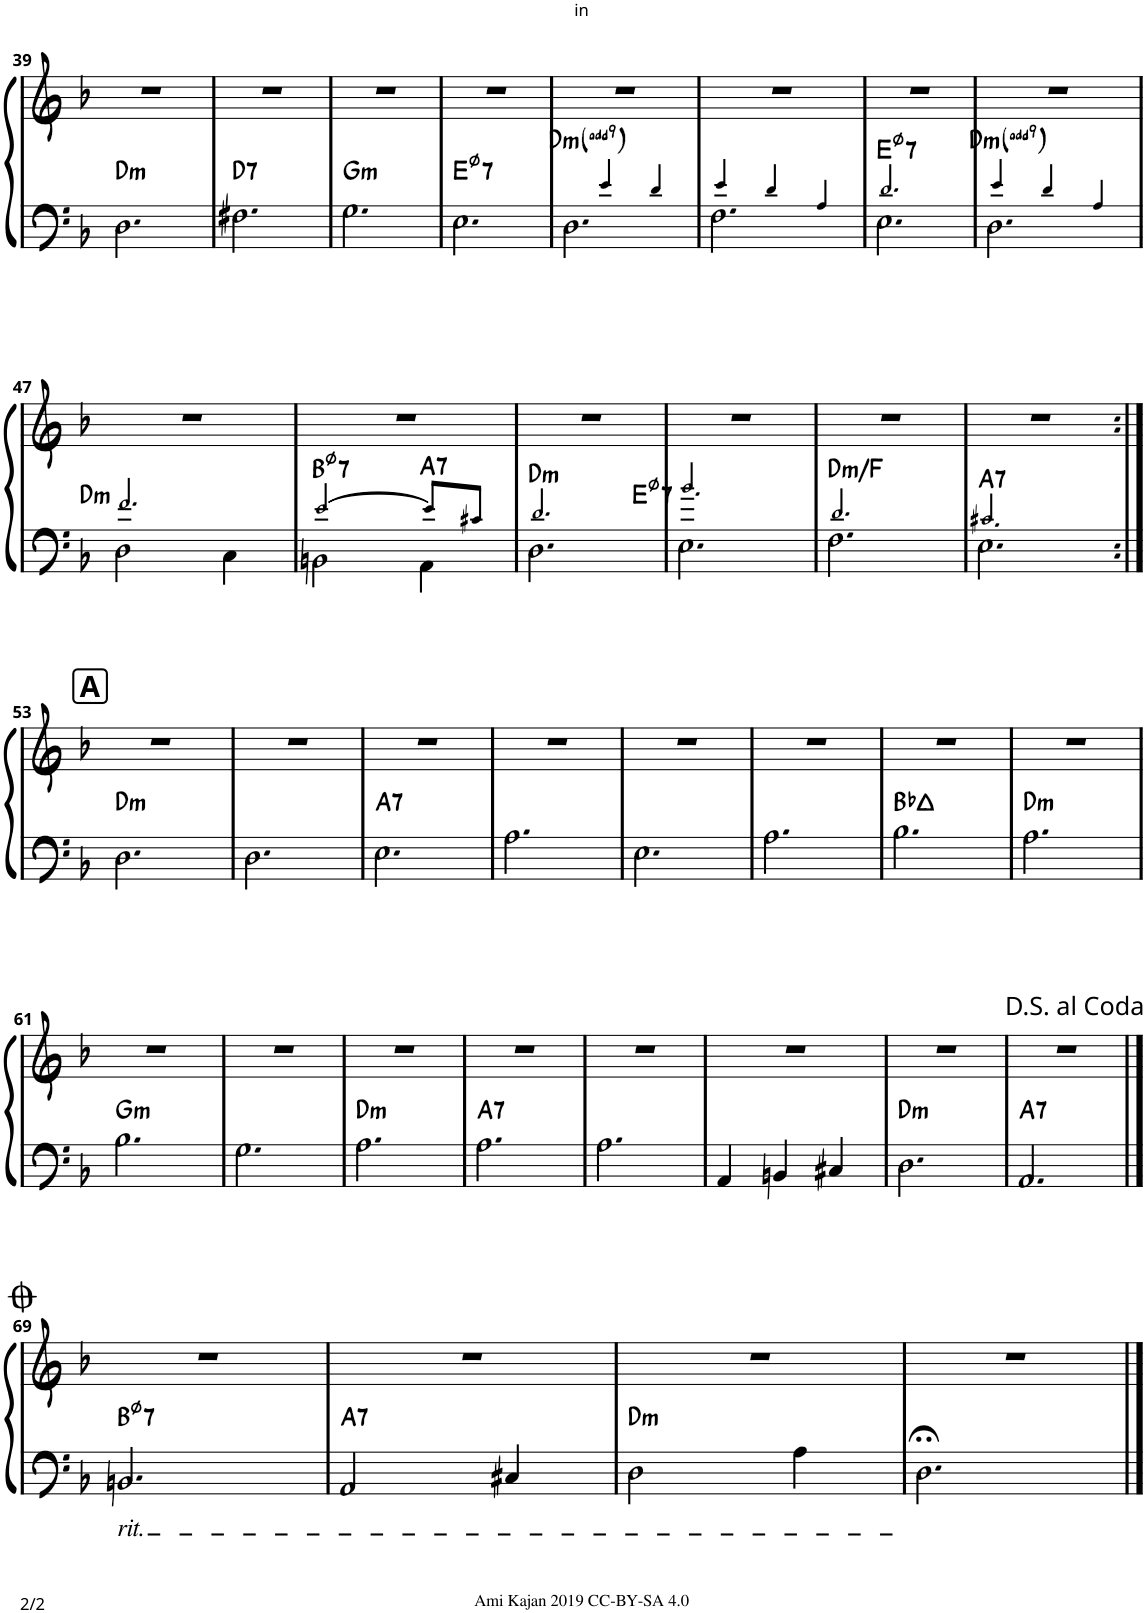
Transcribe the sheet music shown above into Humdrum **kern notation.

**kern	**kern	**harte
*part1	*part1	*part1
*staff2	*staff1	*
*I"Piano	*	*
*I'Pno.	*	*
!!LO:PB:g=z
*clefF4	*clefG2	*
*k[b-]	*k[b-]	*
*M3/4	*M3/4	*
=39	=39	=39
!	!	!LO:H:kt=m
2.D\	2.r	D:min
=40	=40	=40
!	!	!LO:H:kt=7
2.F#X\	2.r	D:7
=41	=41	=41
!	!	!LO:H:kt=m
2.G\	2.r	G:min
=42	=42	=42
!	!	!LO:H:kt=7
2.E\	2.r	E:hdim7
=43	=43	=43
*^	*	*
!	!	!	!LO:H:kt=m
2.D\	4ryy	2.r	D:min(9)
.	4e!/	.	.
.	4d!/	.	.
=44	=44	=44	=44
2.F\	4e!/	2.r	.
.	4d!/	.	.
.	4A!/	.	.
=45	=45	=45	=45
!	!	!	!LO:H:kt=7
2.E\	2.d!/	2.r	E:hdim7
=46	=46	=46	=46
!	!	!	!LO:H:kt=m
2.D\	4e!/	2.r	D:min(9)
.	4d!/	.	.
.	4A!/	.	.
!!LO:LB:g=z
=47	=47	=47	=47
!	!	!	!LO:H:kt=m
2D\	2.f!/	2.r	D:min
4C\	.	.	.
=48	=48	=48	=48
!	!	!	!LO:H:kt=7
*	*	*^	*
2BBn\	[2e!/	2.r	2ryy	B:hdim7
!	!	!	!	!LO:H:kt=7
4AA\	8e!/L]	.	4ryy	A:7
.	8c#X!/J	.	.	.
=49	=49	=49	=49	=49
!	!	!	!	!LO:H:kt=m
*	*	*v	*v	*
2.D\	2.d!/	2.r	D:min
=50	=50	=50	=50
!	!	!	!LO:H:kt=7
2.E\	2.b-!/	2.r	E:hdim7
=51	=51	=51	=51
!	!	!	!LO:H:kt=m
2.F\	2.d!/	2.r	D:min/b3
=52	=52	=52	=52
!	!	!	!LO:H:kt=7
2.E\	2.c#X!/	2.r	A:7
!!LO:LB:g=z
!!LO:REH:place=s1:a:B:cj:fs=14:t=A
=53:|!	=53:|!	=53:|!	=53:|!
!	!	!	!LO:H:kt=m
*v	*v	*	*
2.D\	2.r	D:min
=54	=54	=54
2.D\	2.r	.
=55	=55	=55
!	!	!LO:H:kt=7
2.E\	2.r	A:7
=56	=56	=56
2.A\	2.r	.
=57	=57	=57
2.E\	2.r	.
=58	=58	=58
2.A\	2.r	.
=59	=59	=59
2.B-\	2.r	Bb:maj
=60	=60	=60
!	!	!LO:H:kt=m
2.A\	2.r	D:min
!!LO:LB:g=z
=61	=61	=61
!	!	!LO:H:kt=m
2.B-\	2.r	G:min
=62	=62	=62
2.G\	2.r	.
=63	=63	=63
!	!	!LO:H:kt=m
2.A\	2.r	D:min
=64	=64	=64
!	!	!LO:H:kt=7
2.A\	2.r	A:7
=65	=65	=65
2.A\	2.r	.
=66	=66	=66
4AA/	2.r	.
4BBn/	.	.
4C#X/	.	.
=67	=67	=67
!	!	!LO:H:kt=m
2.D\	2.r	D:min
=68	=68	=68
!	!	!LO:H:kt=7
2.AA/	2.r	A:7
!!LO:LB:g=z
==69	==69	==69
!LO:TX:b:i:t=rit.	!	!LO:H:kt=7
2.BBn/	2.r	B:hdim7
=70	=70	=70
!	!	!LO:H:kt=7
2AA/	2.r	A:7
4C#X/	.	.
=71	=71	=71
!	!	!LO:H:kt=m
2D\	2.r	D:min
4A\	.	.
=72	=72	=72
2.D;<\	2.r	.
==	==	==
*-	*-	*-
